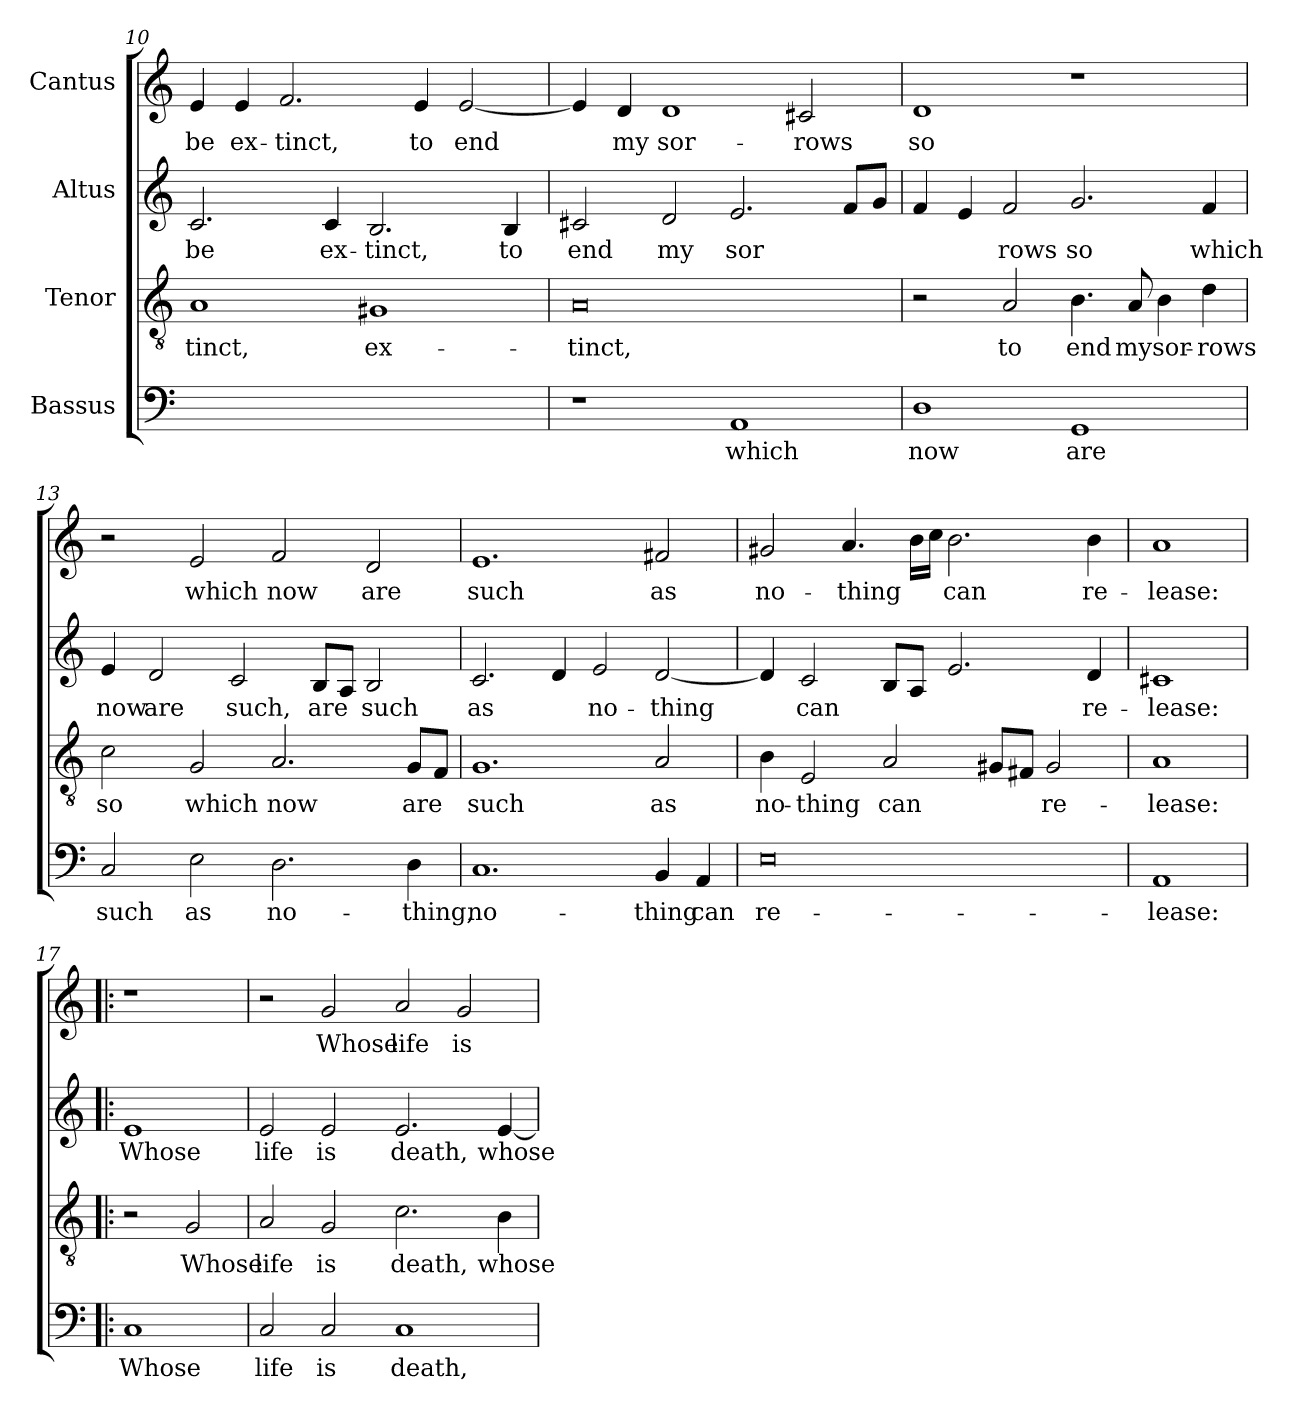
**kern	**text	**kern	**text	**kern	**text	**kern	**text
*part4	*part4	*part3	*part3	*part2	*part2	*part1	*part1
*staff4	*staff4	*staff3	*staff3	*staff2	*staff2	*staff1	*staff1
*I"Bassus	*	*I"Tenor	*	*I"Altus	*	*I"Cantus	*
*clefF4	*	*clefGv2	*	*clefG2	*	*clefG2	*
*k[]	*	*k[]	*	*k[]	*	*k[]	*
=10	=10	=10	=10	=10	=10	=10	=10
!	!	!	!LO:LY:b	!	!LO:LY:b	!	!LO:LY:b
1ryy	.	1A	tinct,	2.c/	be	4e/	be
!	!	!	!	!	!	!	!LO:LY:b
.	.	.	.	.	.	4e/	ex-
!	!	!	!	!	!	!	!LO:LY:b
.	.	.	.	.	.	2.f/	tinct,
!	!	!	!	!	!LO:LY:b	!	!
.	.	.	.	4c/	ex-	.	.
!	!	!	!LO:LY:b	!	!LO:LY:b	!	!
1ryy	.	1G#X	ex-	2.B/	tinct,	.	.
!	!	!	!	!	!	!	!LO:LY:b
.	.	.	.	.	.	4e/	to
!	!	!	!	!	!	!	!LO:LY:b
.	.	.	.	.	.	[2e/	end
!	!	!	!	!	!LO:LY:b	!	!
.	.	.	.	4B/	to	.	.
=11	=11	=11	=11	=11	=11	=11	=11
!	!	!	!LO:LY:b	!	!LO:LY:b	!	!
1r	.	0A	tinct,	2c#X/	end	4e/]	.
!	!	!	!	!	!	!	!LO:LY:b
.	.	.	.	.	.	4d/	my
!	!	!	!	!	!LO:LY:b	!	!LO:LY:b
.	.	.	.	2d/	my	1d	sor-
!	!LO:LY:b	!	!	!	!LO:LY:b	!	!
1AA	which	.	.	2.e/	sor	.	.
!	!	!	!	!	!	!	!LO:LY:b
.	.	.	.	.	.	2c#X/	rows
.	.	.	.	8f/L	.	.	.
.	.	.	.	8g/J	.	.	.
=12	=12	=12	=12	=12	=12	=12	=12
!	!LO:LY:b	!	!	!	!LO:LY:b	!	!LO:LY:b
1D	now	2r	.	4f/	-	1d	so
.	.	.	.	4e/	.	.	.
!	!	!	!LO:LY:b	!	!LO:LY:b	!	!
.	.	2A/	to	2f/	rows	.	.
!	!LO:LY:b	!	!LO:LY:b	!	!LO:LY:b	!	!
1GG	are	4.B\	end	2.g/	so	1r	.
!	!	!	!LO:LY:b	!	!	!	!
.	.	8A/	my	.	.	.	.
!	!	!	!LO:LY:b	!	!	!	!
.	.	4B\	sor-	.	.	.	.
!	!	!	!LO:LY:b	!	!LO:LY:b	!	!
.	.	4d\	rows	4f/	which	.	.
!!LO:PB:g=z
=13	=13	=13	=13	=13	=13	=13	=13
!	!LO:LY:b	!	!LO:LY:b	!	!LO:LY:b	!	!
2C/	such	2c\	so	4e/	now	2r	.
!	!	!	!	!	!LO:LY:b	!	!
.	.	.	.	2d/	are	.	.
!	!LO:LY:b	!	!LO:LY:b	!	!	!	!LO:LY:b
2E\	as	2G/	which	.	.	2e/	which
!	!	!	!	!	!LO:LY:b	!	!
.	.	.	.	2c/	such,	.	.
!	!LO:LY:b	!	!LO:LY:b	!	!	!	!LO:LY:b
2.D\	no-	2.A/	now	.	.	2f/	now
!	!	!	!	!	!LO:LY:b	!	!
.	.	.	.	8B/L	are	.	.
.	.	.	.	8A/J	.	.	.
!	!	!	!	!	!LO:LY:b	!	!LO:LY:b
.	.	.	.	2B/	such	2d/	are
!	!LO:LY:b	!	!LO:LY:b	!	!	!	!
4D\	thing,	8G/L	are	.	.	.	.
.	.	8F/J	.	.	.	.	.
=14	=14	=14	=14	=14	=14	=14	=14
!	!LO:LY:b	!	!LO:LY:b	!	!LO:LY:b	!	!LO:LY:b
1.C	no-	1.G	such	2.c/	as	1.e	such
.	.	.	.	4d/	.	.	.
!	!	!	!	!	!LO:LY:b	!	!
.	.	.	.	2e/	no-	.	.
!	!LO:LY:b	!	!LO:LY:b	!	!LO:LY:b	!	!LO:LY:b
4BB/	thing	2A/	as	[2d/	thing	2f#X/	as
!	!LO:LY:b	!	!	!	!	!	!
4AA/	can	.	.	.	.	.	.
=15	=15	=15	=15	=15	=15	=15	=15
!	!LO:LY:b	!	!LO:LY:b	!	!	!	!LO:LY:b
0E	re-	4B\	no-	4d/]	.	2g#X/	no-
!	!	!	!LO:LY:b	!	!LO:LY:b	!	!
.	.	2E/	thing	2c/	can	.	.
!	!	!	!	!	!	!	!LO:LY:b
.	.	.	.	.	.	4.a/	thing
!	!	!	!LO:LY:b	!	!	!	!
.	.	2A/	can	8B/L	.	.	.
.	.	.	.	8A/J	.	16b\LL	.
.	.	.	.	.	.	16cc\JJ	.
!	!	!	!	!	!	!	!LO:LY:b
.	.	.	.	2.e/	.	2.b\	can
.	.	8G#X/L	.	.	.	.	.
.	.	8F#X/J	.	.	.	.	.
!	!	!	!LO:LY:b	!	!	!	!
.	.	2G#/	re-	.	.	.	.
!	!	!	!	!	!LO:LY:b	!	!LO:LY:b
.	.	.	.	4d/	re-	4b\	re-
=16	=16	=16	=16	=16	=16	=16	=16
!	!LO:LY:b	!	!LO:LY:b	!	!LO:LY:b	!	!LO:LY:b
1AA	lease:	1A	lease:	1c#X	lease:	1a	lease:
!!LO:LB:g=z
=17!|:	=17!|:	=17!|:	=17!|:	=17!|:	=17!|:	=17!|:	=17!|:
!	!LO:LY:b	!	!	!	!LO:LY:b	!	!
1C	Whose	2r	.	1e	Whose	1r	.
!	!	!	!LO:LY:b	!	!	!	!
.	.	2G/	Whose	.	.	.	.
=18	=18	=18	=18	=18	=18	=18	=18
!	!LO:LY:b	!	!LO:LY:b	!	!LO:LY:b	!	!
2C/	life	2A/	life	2e/	life	2r	.
!	!LO:LY:b	!	!LO:LY:b	!	!LO:LY:b	!	!LO:LY:b
2C/	is	2G/	is	2e/	is	2g/	Whose
!	!LO:LY:b	!	!LO:LY:b	!	!LO:LY:b	!	!LO:LY:b
1C	death,	2.c\	death,	2.e/	death,	2a/	life
!	!	!	!	!	!	!	!LO:LY:b
.	.	.	.	.	.	2g/	is
!	!	!	!LO:LY:b	!	!LO:LY:b	!	!
.	.	4B\	whose	[4e/	whose	.	.
=	=	=	=	=	=	=	=
*-	*-	*-	*-	*-	*-	*-	*-
